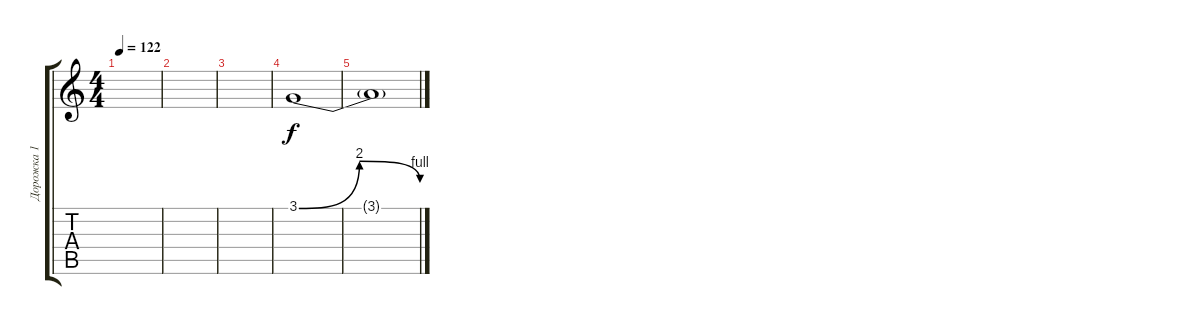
\track ("Дорожка 1" "Дорожка 1") {instrument clarinet}
\staff {score tabs}
\tuning (E4 B3 G3 D3 A2 E2) {hide}
\ts (4 4)
\tempo 122
\clef g2
\ks c
|
|
|
3.1{be (bendrelease 0 0 31 8 31 8 60 4)}.1{volume 5} |
3.1{t}.1
